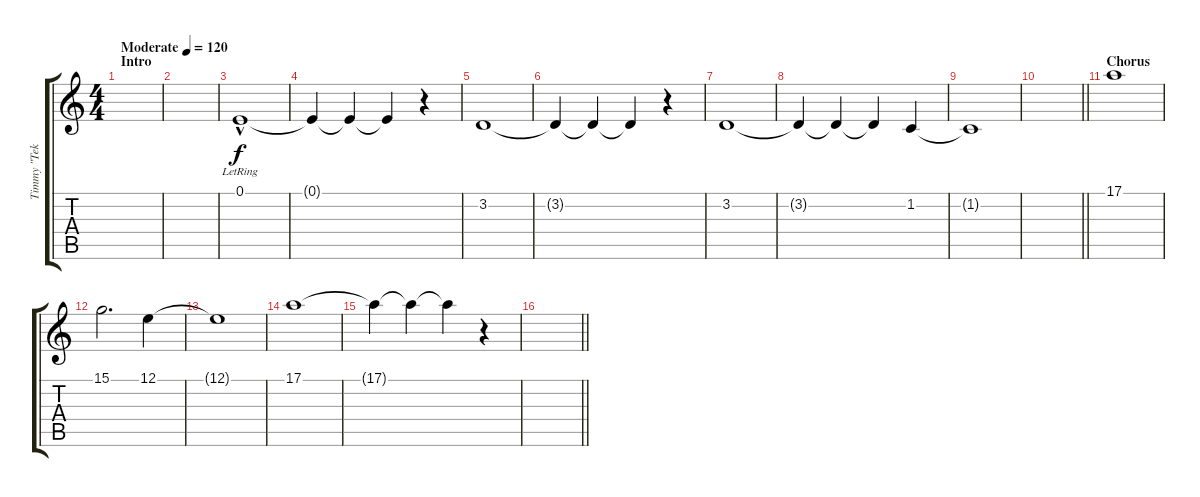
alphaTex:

\track ("Timmy \"Tek\" Young - Backing Vocals" "Timmy \"Tek") {instrument lead6voice}
\staff {score tabs}
\tuning (E4 B3 G3 D3 A2 E2) {hide}
\ts (4 4)
\section ("" "Intro")
\tempo (120 "Moderate")
\clef g2
\ks c
|
|
0.1{hac lr}.1 |
0.1{t}.4{dy f} 0.1{t}.4 0.1{t}.4 r.4 |
3.2.1 |
3.2{t}.4 3.2{t}.4 3.2{t}.4 r.4 |
3.2.1 |
3.2{t}.4 3.2{t}.4 3.2{t}.4 1.2.4 |
1.2{t}.1 |
\barLineRight lightlight
|
\section ("" "Chorus")
17.1.1 |
15.1.2{d} 12.1.4 |
12.1{t}.1 |
17.1.1 |
17.1{t}.4 17.1{t}.4 17.1{t}.4 r.4 |
\barLineRight lightlight
